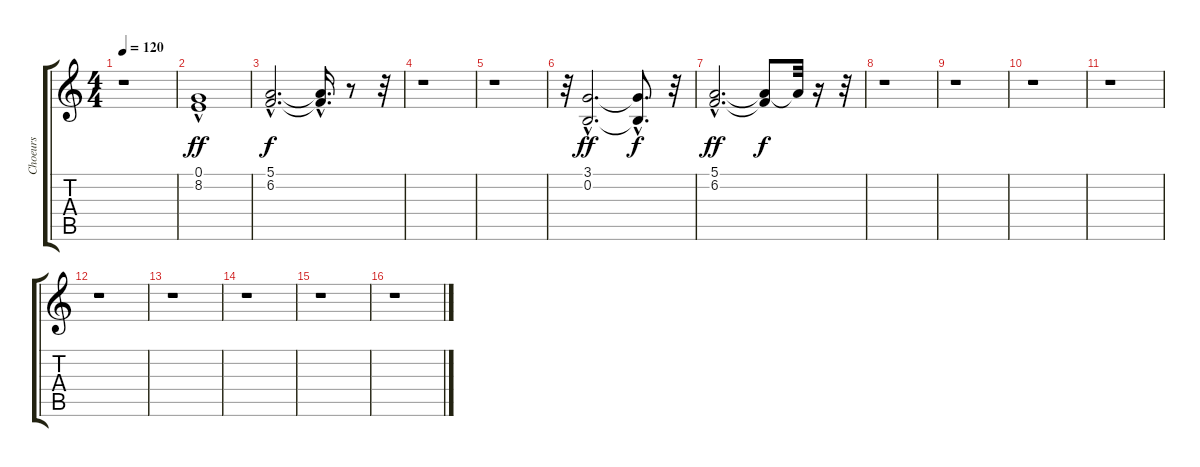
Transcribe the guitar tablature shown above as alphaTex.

\track ("Choeurs" "Choeurs") {instrument choiraahs}
\staff {score tabs}
\tuning (E4 B3 G3 D3 A2 E2) {hide}
\ts (4 4)
\tempo 120
\clef g2
\ks c
r.1{dy f} |
(0.1{hac} 8.2).1{dy ff} |
(5.1{hac} 6.2{hac}).2{d dy f} (5.1{hac t} 6.2{hac t}).16{d} r.8 r.32 |
r.1 |
r.1 |
r.32 (3.1{hac} 0.2{hac}).2{d dy ff} (3.1{hac t} 0.2{hac t}).8{d dy f} r.32 |
(5.1{hac} 6.2{hac}).2{d dy ff} (5.1{t} 6.2{t}).8{dy f} 5.1{t}.32 r.16 r.32 |
r.1 |
r.1 |
r.1 |
r.1 |
r.1 |
r.1 |
r.1 |
r.1 |
r.1
